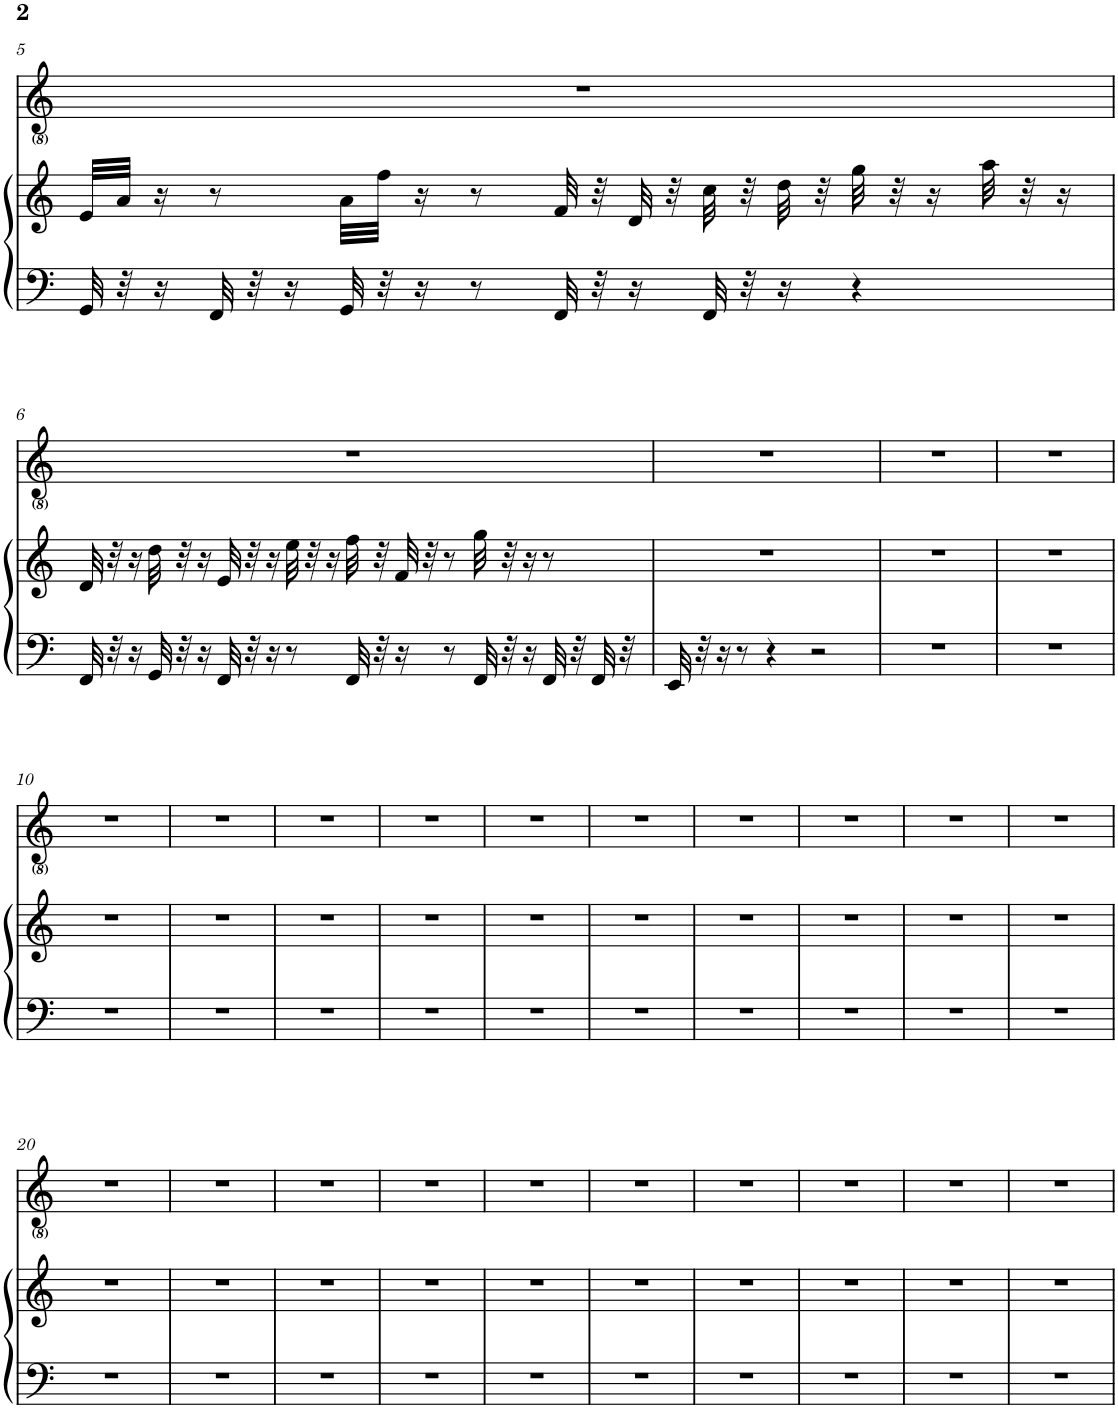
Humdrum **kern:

**kern	**kern	**kern
*part2	*part2	*part1
*staff3	*staff2	*staff1
*I"Piano	*	*I"Voice
*I'Pno	*	*
!!LO:PB:g=z
*clefF4	*clefG2	*clefG2
*k[]	*k[]	*k[]
*M4/4	*M4/4	*M4/4
=5	=5	=5
32GG/	32e/LLL	1r
32r	32a/JJJ	.
16r	16r	.
32FF/	8r	.
32r	.	.
16r	.	.
32GG/	32a\LLL	.
32r	32ff\JJJ	.
16r	16r	.
8r	8r	.
32FF/	32f/	.
32r	32r	.
16r	32d/	.
.	32r	.
32FF/	32cc\	.
32r	32r	.
16r	32dd\	.
.	32r	.
4r	32gg\	.
.	32r	.
.	16r	.
.	32aa\	.
.	32r	.
.	16r	.
!!LO:LB:g=z
=6	=6	=6
32FF/	32d/	1r
32r	32r	.
16r	16r	.
32GG/	32dd\	.
32r	32r	.
16r	16r	.
32FF/	32e/	.
32r	32r	.
16r	16r	.
8r	32ee\	.
.	32r	.
.	16r	.
32FF/	32ff\	.
32r	32r	.
16r	32f/	.
.	32r	.
8r	8r	.
32FF/	32gg\	.
32r	32r	.
16r	16r	.
32FF/	8r	.
32r	.	.
32FF/	.	.
32r	.	.
=7	=7	=7
32EE/	1r	1r
32r	.	.
16r	.	.
8r	.	.
4r	.	.
2r	.	.
=8	=8	=8
1r	1r	1r
=9	=9	=9
1r	1r	1r
!!LO:LB:g=z
=10	=10	=10
1r	1r	1r
=11	=11	=11
1r	1r	1r
=12	=12	=12
1r	1r	1r
=13	=13	=13
1r	1r	1r
=14	=14	=14
1r	1r	1r
=15	=15	=15
1r	1r	1r
=16	=16	=16
1r	1r	1r
=17	=17	=17
1r	1r	1r
=18	=18	=18
1r	1r	1r
=19	=19	=19
1r	1r	1r
!!LO:LB:g=z
=20	=20	=20
1r	1r	1r
=21	=21	=21
1r	1r	1r
=22	=22	=22
1r	1r	1r
=23	=23	=23
1r	1r	1r
=24	=24	=24
1r	1r	1r
=25	=25	=25
1r	1r	1r
=26	=26	=26
1r	1r	1r
=27	=27	=27
1r	1r	1r
=28	=28	=28
1r	1r	1r
=29	=29	=29
1r	1r	1r
=	=	=
*-	*-	*-
